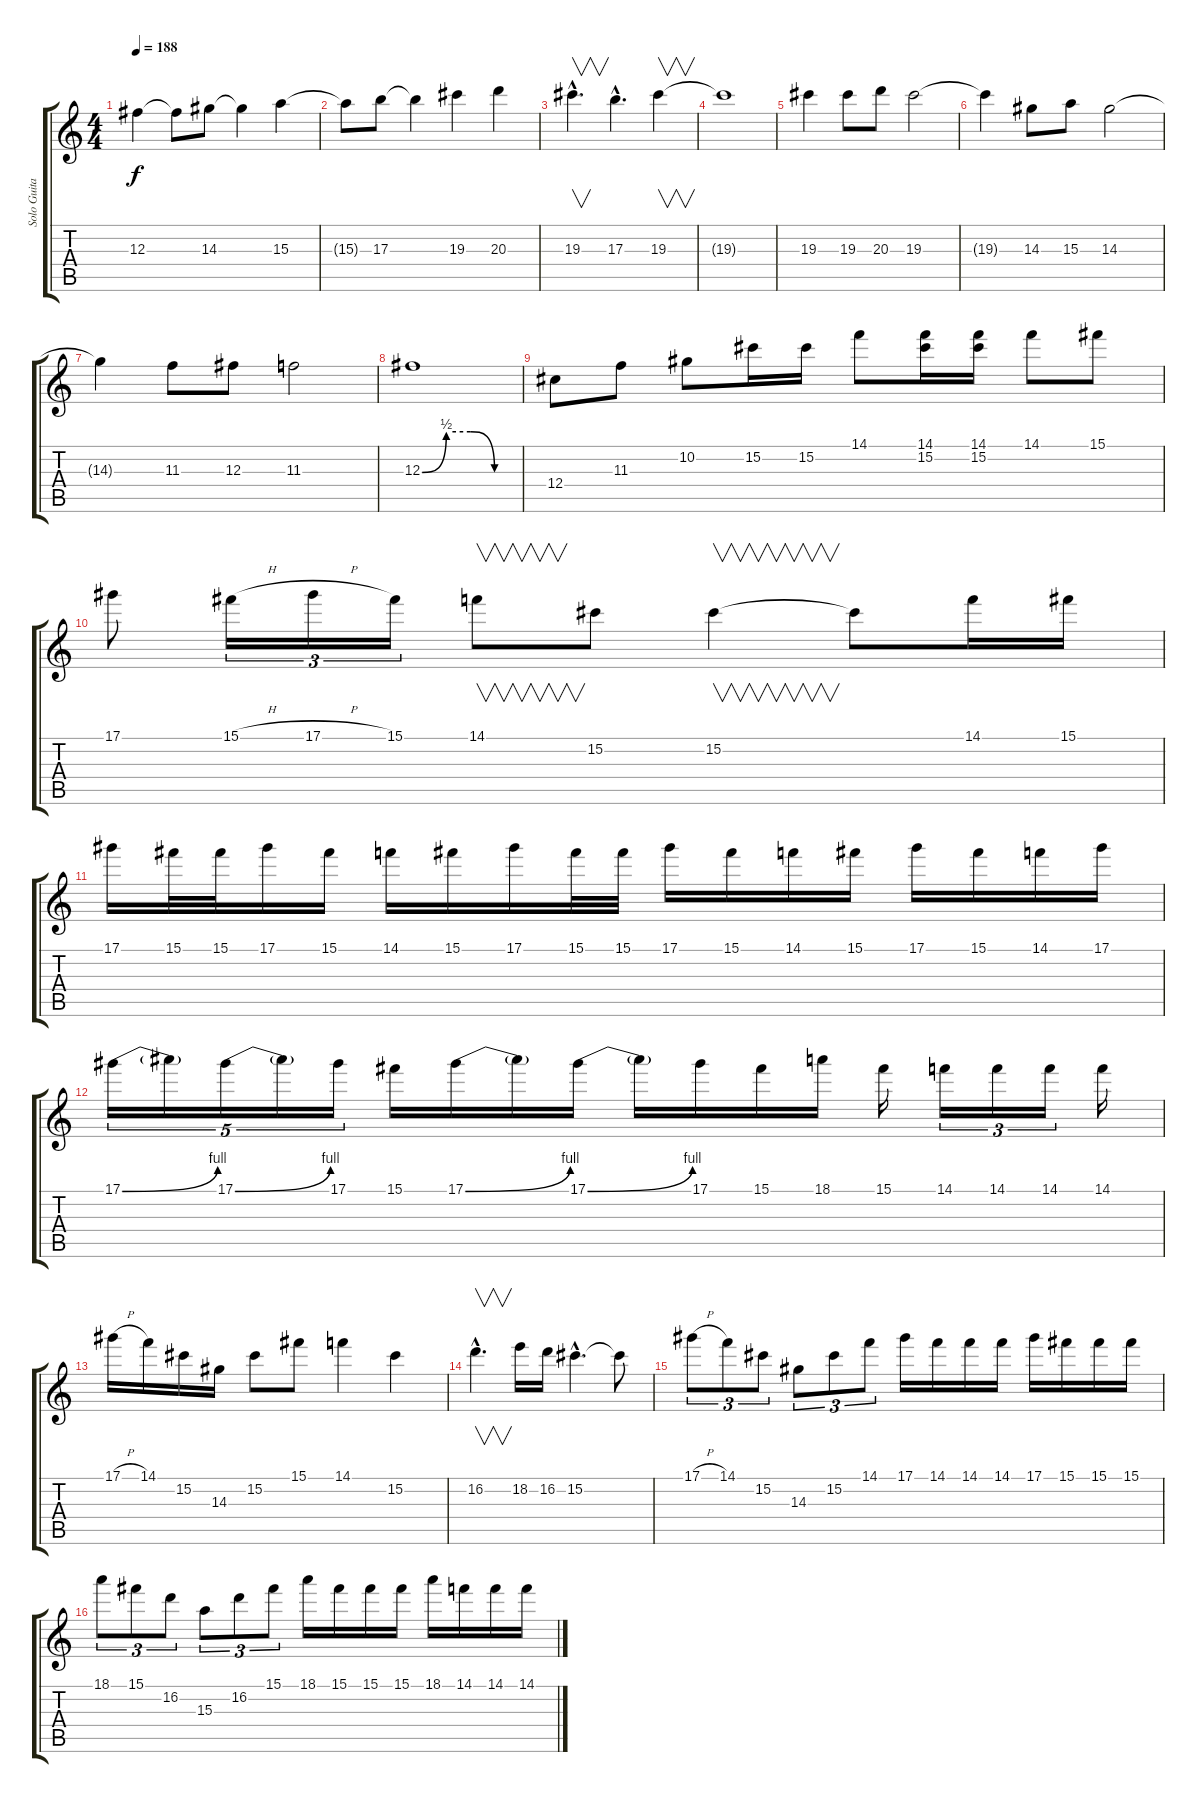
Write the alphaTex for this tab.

\track ("Solo Guitar" "Solo Guita") {instrument distortionguitar}
\staff {score tabs}
\tuning (Eb4 Bb3 Gb3 Db3 Ab2 Eb2) {hide}
\ts (4 4)
\tempo 188
\clef g2
\ks c
12.3.4{dy f} 12.3{t}.8 14.3.8 14.3{t}.4 15.3.4 |
15.3{t}.8 17.3.8 17.3{t}.4 19.3.4 20.3.4 |
19.3{hac}.4{v d} 17.3{hac}.4{d} 19.3.4{v} |
19.3{t}.1 |
19.3.4 19.3.8 20.3.8 19.3.2 |
19.3{t}.4 14.3.8 15.3.8 14.3.2 |
14.3{t}.4 11.3.8 12.3.8 11.3.2 |
12.3{be (custom 0 0 15 2 30 2 45 0 60 0)}.1 |
12.4.8 11.3.8 10.2.8 15.2.16 15.2.16 14.1.8 (14.1 15.2).16 (14.1 15.2).16 14.1.8 15.1.8 |
17.1.8 15.1{h}.16{tu (3 2)} 17.1{h}.16{tu (3 2)} 15.1.16{tu (3 2)} 14.1.8{v} 15.2.8 15.2.4{v} 15.2{t}.8 14.1.16 15.1.16 |
17.1.16 15.1.32 15.1.32 17.1.16 15.1.16 14.1.16 15.1.16 17.1.16 15.1.32 15.1.32 17.1.16 15.1.16 14.1.16 15.1.16 17.1.16 15.1.16 14.1.16 17.1.16 |
17.1{be (bend 0 0 60 4)}.16{tu (5 4)} 17.1{t}.16{tu (5 4)} 17.1{be (bend 0 0 60 4)}.16{tu (5 4)} 17.1{t}.16{tu (5 4)} 17.1.16{tu (5 4)} 15.1.16 17.1{be (bend 0 0 60 4)}.16 17.1{t}.16 17.1{be (bend 0 0 60 4)}.16 17.1{t}.16 17.1.16 15.1.16 18.1.16 15.1.16 14.1.16{tu (3 2)} 14.1.16{tu (3 2)} 14.1.16{tu (3 2)} 14.1.16 |
17.1{h}.16 14.1.16 15.2.16 14.3.16 15.2.8 15.1.8 14.1.4 15.2.4 |
16.2{hac}.4{v d} 18.2.16 16.2.16 15.2{hac}.4{d} 15.2{t}.8 |
17.1{h}.8{tu (3 2)} 14.1.8{tu (3 2)} 15.2.8{tu (3 2)} 14.3.8{tu (3 2)} 15.2.8{tu (3 2)} 14.1.8{tu (3 2)} 17.1.16 14.1.16 14.1.16 14.1.16 17.1.16 15.1.16 15.1.16 15.1.16 |
18.1.8{tu (3 2)} 15.1.8{tu (3 2)} 16.2.8{tu (3 2)} 15.3.8{tu (3 2)} 16.2.8{tu (3 2)} 15.1.8{tu (3 2)} 18.1.16 15.1.16 15.1.16 15.1.16 18.1.16 14.1.16 14.1.16 14.1.16
